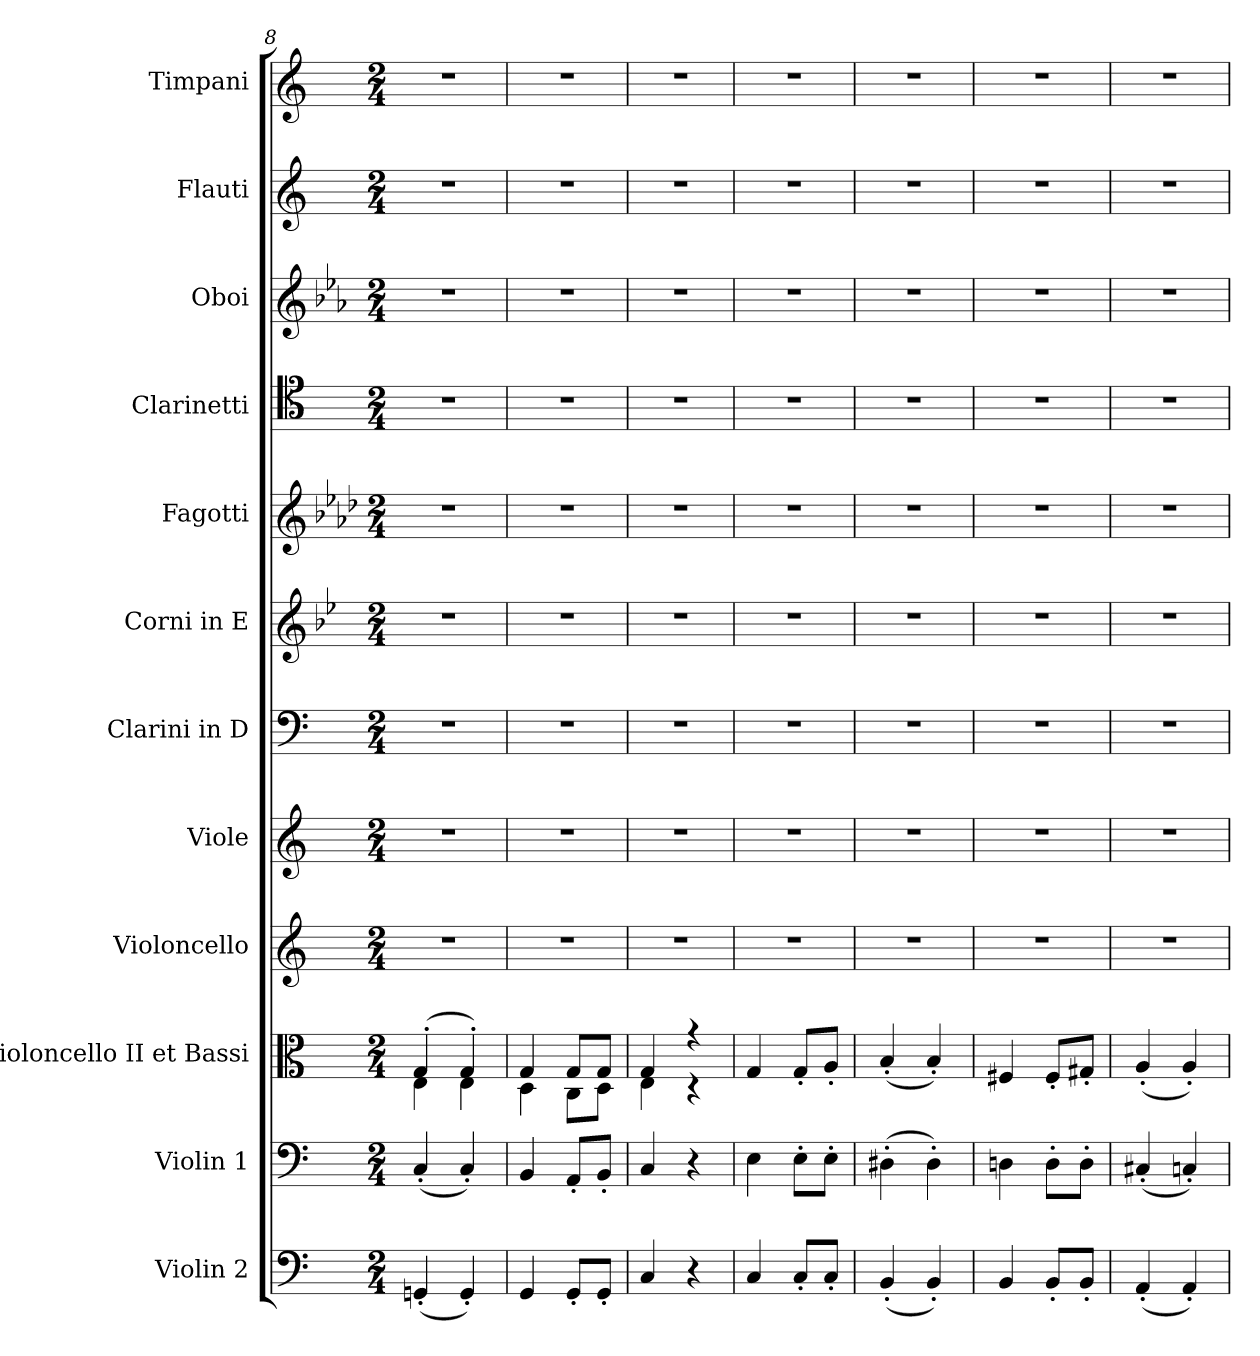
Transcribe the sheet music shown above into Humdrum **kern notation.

**kern	**kern	**kern	**kern	**kern	**kern	**kern	**kern	**kern	**kern	**kern	**kern
*part12	*part11	*part10	*part9	*part8	*part7	*part6	*part5	*part4	*part3	*part2	*part1
*staff12	*staff11	*staff10	*staff9	*staff8	*staff7	*staff6	*staff5	*staff4	*staff3	*staff2	*staff1
*I"Violin 2	*I"Violin 1	*I"Violoncello II et Bassi	*I"Violoncello	*I"Viole	*I"Clarini in D	*I"Corni in E	*I"Fagotti	*I"Clarinetti	*I"Oboi	*I"Flauti	*I"Timpani
*I'Vln. 2	*I'Vln. 1	*I'Cb.	*I'Vc.	*	*	*	*	*	*I'Ob.	*I'Fl.	*I'Timp.
*clefF4	*clefF4	*clefC3	*clefG2	*clefG2	*clefF4	*clefG2	*clefG2	*clefC4	*clefG2	*clefG2	*clefG2
*ITrd7c12	*	*	*	*	*	*ITrd-1c-2	*ITrd5c8	*	*ITrd2c3	*	*
*k[]	*k[]	*k[]	*k[]	*k[]	*k[]	*k[]	*k[]	*k[]	*k[]	*k[]	*k[]
*M2/4	*M2/4	*M2/4	*M2/4	*M2/4	*M2/4	*M2/4	*M2/4	*M2/4	*M2/4	*M2/4	*M2/4
=8	=8	=8	=8	=8	=8	=8	=8	=8	=8	=8	=8
*	*	*^	*	*	*	*	*	*	*	*	*
(<4GGGn'/	(<4C'/	(>4G'/	4E\	2r	2r	2r	2r	2r	2r	2r	2r	2r
4GGG'/)	4C'/)	4G'/)	4E\	.	.	.	.	.	.	.	.	.
=9	=9	=9	=9	=9	=9	=9	=9	=9	=9	=9	=9	=9
4GGG/	4BB/	4G/	4D\	2r	2r	2r	2r	2r	2r	2r	2r	2r
8GGG'/L	8AA'/L	8G/L	8C\L	.	.	.	.	.	.	.	.	.
8GGG'/J	8BB'/J	8G/J	8D\J	.	.	.	.	.	.	.	.	.
=10	=10	=10	=10	=10	=10	=10	=10	=10	=10	=10	=10	=10
4CC/	4C/	4G/	4E\	2r	2r	2r	2r	2r	2r	2r	2r	2r
4r	4r	4r	4r	.	.	.	.	.	.	.	.	.
*	*	*v	*v	*	*	*	*	*	*	*	*	*
!!LO:PB:g=z
=11	=11	=11	=11	=11	=11	=11	=11	=11	=11	=11	=11
4CC/	4E\	4G/	2r	2r	2r	2r	2r	2r	2r	2r	2r
8CC'/L	8E'\L	8G'/L	.	.	.	.	.	.	.	.	.
8CC'/J	8E'\J	8A'/J	.	.	.	.	.	.	.	.	.
=12	=12	=12	=12	=12	=12	=12	=12	=12	=12	=12	=12
(<4BBB'/	(>4D#X'\	(<4B'/	2r	2r	2r	2r	2r	2r	2r	2r	2r
4BBB'/)	4D#'\)	4B'/)	.	.	.	.	.	.	.	.	.
=13	=13	=13	=13	=13	=13	=13	=13	=13	=13	=13	=13
4BBB/	4Dn\	4F#X/	2r	2r	2r	2r	2r	2r	2r	2r	2r
8BBB'/L	8D'\L	8F#'/L	.	.	.	.	.	.	.	.	.
8BBB'/J	8D'\J	8G#X'/J	.	.	.	.	.	.	.	.	.
=14	=14	=14	=14	=14	=14	=14	=14	=14	=14	=14	=14
(<4AAA'/	(<4C#X'/	(<4A'/	2r	2r	2r	2r	2r	2r	2r	2r	2r
4AAA'/)	4Cn'/)	4A'/)	.	.	.	.	.	.	.	.	.
=	=	=	=	=	=	=	=	=	=	=	=
*-	*-	*-	*-	*-	*-	*-	*-	*-	*-	*-	*-
